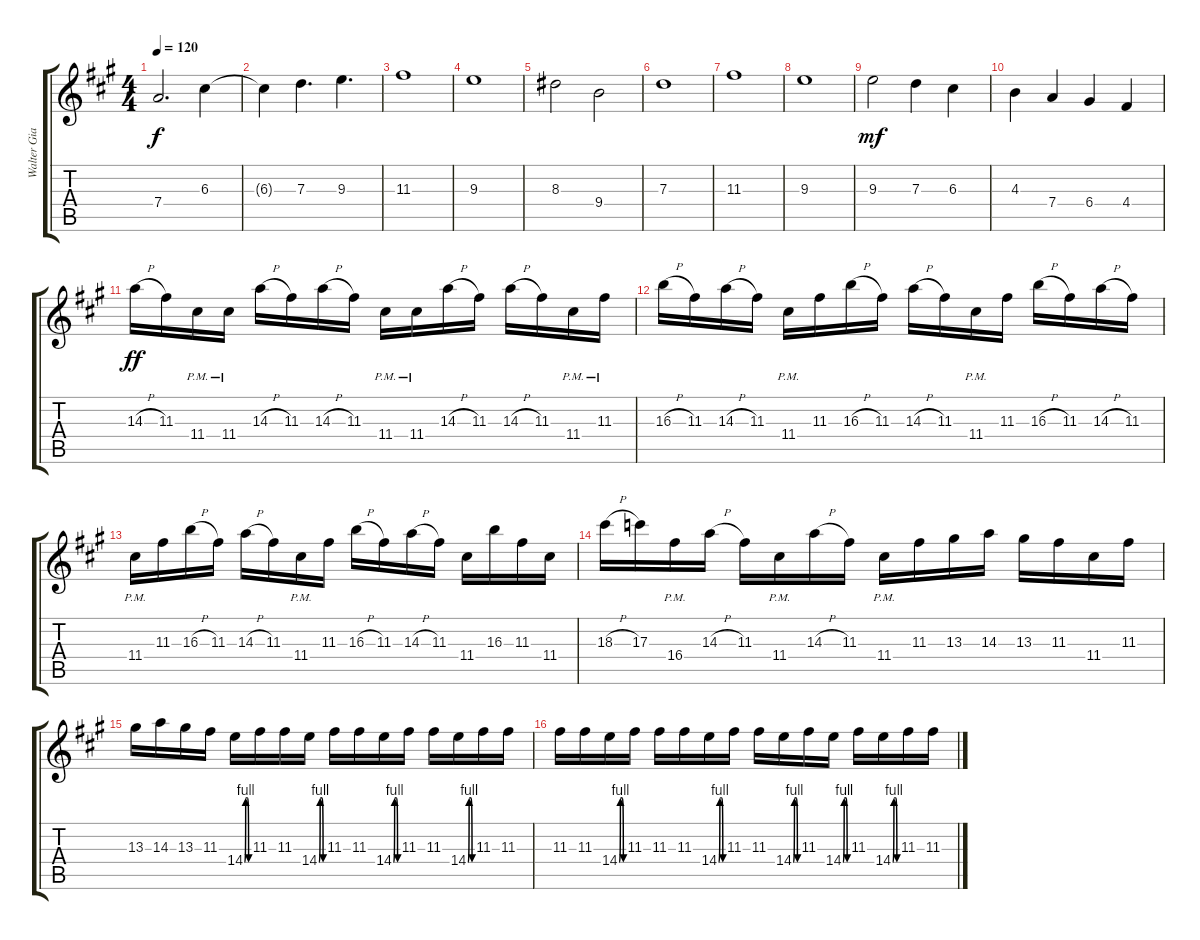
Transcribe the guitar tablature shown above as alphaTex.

\track ("Walter Giardino" "Walter Gia") {instrument overdrivenguitar}
\staff {score tabs}
\tuning (E4 B3 G3 D3 A2 E2) {hide}
\ts (4 4)
\tempo 120
\clef g2
\ks a
7.4.2{d dy f} 6.3.4 |
6.3{t}.4 7.3.4{d} 9.3.4{d} |
11.3.1 |
9.3.1 |
8.3.2 9.4.2 |
7.3.1 |
11.3.1 |
9.3.1 |
9.3.2{dy mf} 7.3.4 6.3.4 |
4.3.4 7.4.4 6.4.4 4.4.4 |
14.3{h}.16{dy ff} 11.3.16 11.4{pm}.16 11.4{pm}.16 14.3{h}.16 11.3.16 14.3{h}.16 11.3.16 11.4{pm}.16 11.4{pm}.16 14.3{h}.16 11.3.16 14.3{h}.16 11.3.16 11.4{pm}.16 11.3{pm}.16 |
16.3{h}.16 11.3.16 14.3{h}.16 11.3.16 11.4{pm}.16 11.3.16 16.3{h}.16 11.3.16 14.3{h}.16 11.3.16 11.4{pm}.16 11.3.16 16.3{h}.16 11.3.16 14.3{h}.16 11.3.16 |
11.4{pm}.16 11.3.16 16.3{h}.16 11.3.16 14.3{h}.16 11.3.16 11.4{pm}.16 11.3.16 16.3{h}.16 11.3.16 14.3{h}.16 11.3.16 11.4.16 16.3.16 11.3.16 11.4.16 |
18.3{h}.16 17.3.16 16.4{pm}.16 14.3{h}.16 11.3.16 11.4{pm}.16 14.3{h}.16 11.3.16 11.4{pm}.16 11.3.16 13.3.16 14.3.16 13.3.16 11.3.16 11.4.16 11.3.16 |
13.3.16 14.3.16 13.3.16 11.3.16 14.4{be (custom 0 0 15 4 20 4 45 4 60 0)}.16 11.3.16 11.3.16 14.4{be (custom 0 0 15 4 20 4 45 4 60 0)}.16 11.3.16 11.3.16 14.4{be (custom 0 0 15 4 20 4 45 4 60 0)}.16 11.3.16 11.3.16 14.4{be (custom 0 0 15 4 20 4 45 4 60 0)}.16 11.3.16 11.3.16 |
11.3.16 11.3.16 14.4{be (custom 0 0 15 4 20 4 45 4 60 0)}.16 11.3.16 11.3.16 11.3.16 14.4{be (custom 0 0 15 4 20 4 45 4 60 0)}.16 11.3.16 11.3.16 14.4{be (custom 0 0 15 4 20 4 45 4 60 0)}.16 11.3.16 14.4{be (custom 0 0 15 4 20 4 45 4 60 0)}.16 11.3.16 14.4{be (custom 0 0 15 4 20 4 45 4 60 0)}.16 11.3.16 11.3.16
